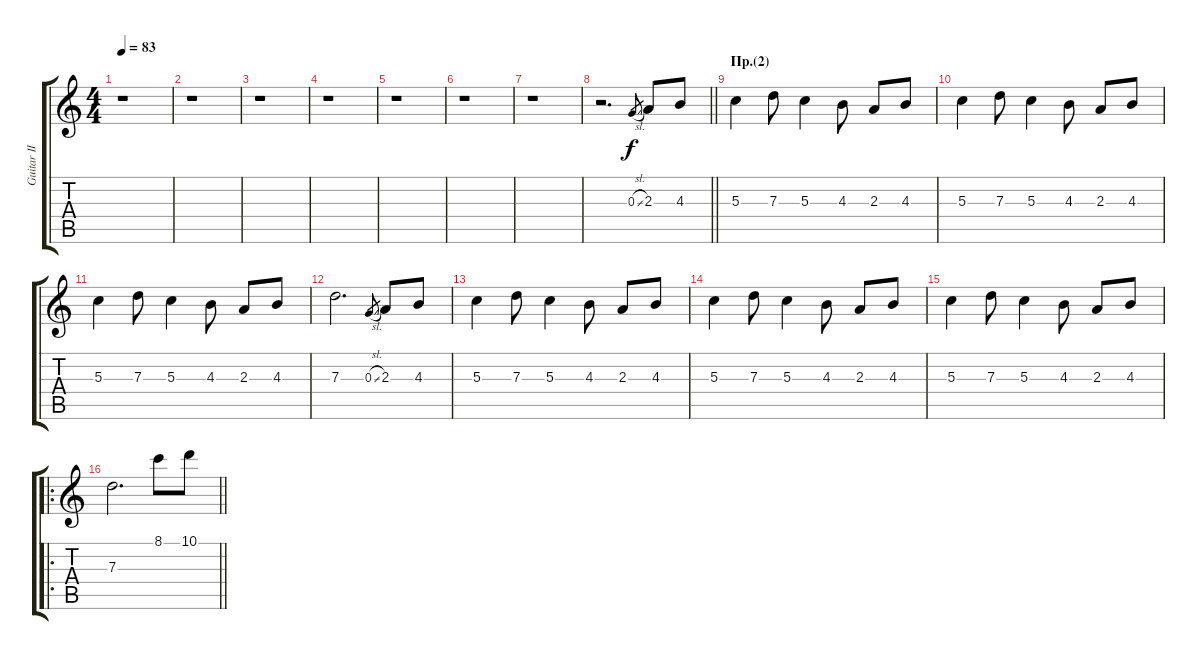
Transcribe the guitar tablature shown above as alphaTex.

\track ("Guitar II" "Guitar II") {instrument distortionguitar}
\staff {score tabs}
\tuning (E4 B3 G3 D3 A2 E2) {hide}
\ts (4 4)
\tempo 83
\clef g2
\ks c
r.1{dy f} |
r.1 |
r.1 |
r.1 |
r.1 |
r.1 |
r.1 |
\barLineRight lightlight
r.2{d} 0.3{sl}.8{gr} 2.3.8 4.3.8 |
\section ("" "Пр.(2)")
5.3.4 7.3.8 5.3.4 4.3.8 2.3.8 4.3.8 |
5.3.4 7.3.8 5.3.4 4.3.8 2.3.8 4.3.8 |
5.3.4 7.3.8 5.3.4 4.3.8 2.3.8 4.3.8 |
7.3.2{d} 0.3{sl}.8{gr} 2.3.8 4.3.8 |
5.3.4 7.3.8 5.3.4 4.3.8 2.3.8 4.3.8 |
5.3.4 7.3.8 5.3.4 4.3.8 2.3.8 4.3.8 |
5.3.4 7.3.8 5.3.4 4.3.8 2.3.8 4.3.8 |
\ro
\barLineRight lightlight
7.3.2{d} 8.1.8 10.1.8
